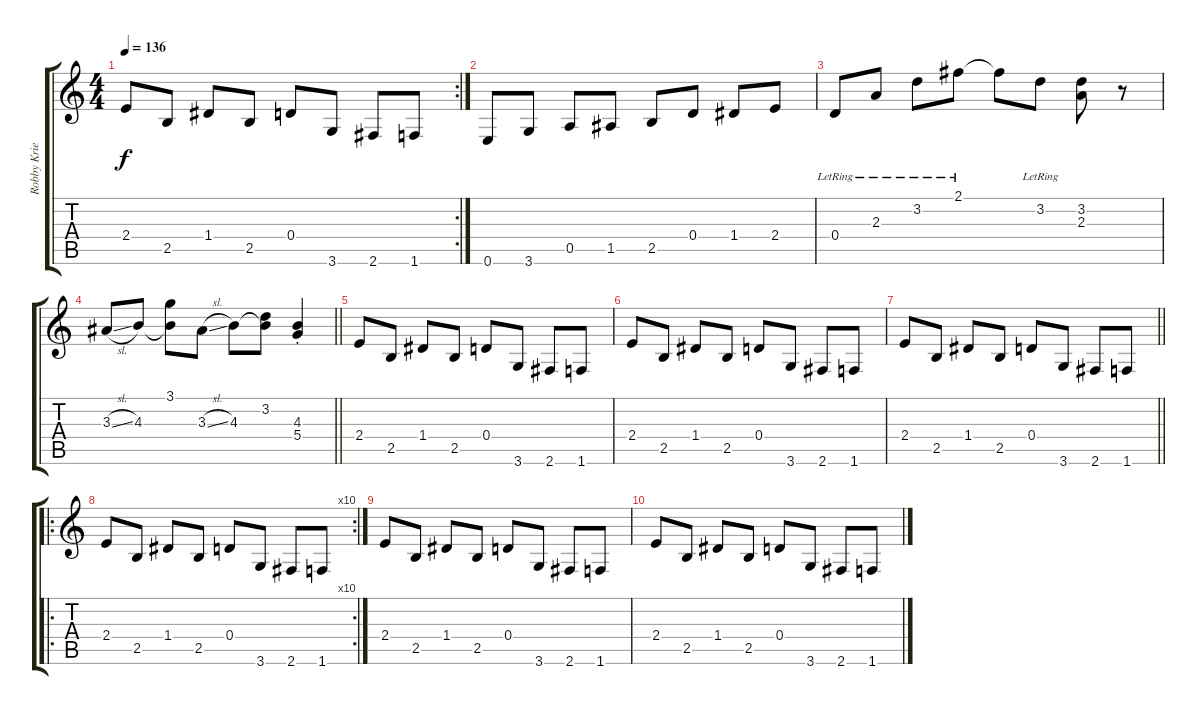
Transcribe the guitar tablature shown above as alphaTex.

\track ("Robby Krieger rhythm" "Robby Krie") {instrument overdrivenguitar}
\staff {score tabs}
\tuning (E4 B3 G3 D3 A2 E2) {hide}
\rc 2
\ts (4 4)
\tempo 136
\clef g2
\ks c
2.4.8{dy f} 2.5.8 1.4.8 2.5.8 0.4.8 3.6.8 2.6.8 1.6.8 |
0.6.8 3.6.8 0.5.8 1.5.8 2.5.8 0.4.8 1.4.8 2.4.8 |
0.4{lr}.8 2.3{lr}.8 3.2{lr}.8 2.1{lr}.8 2.1{t}.8 3.2{lr}.8 (3.2 2.3).8 r.8 |
\barLineRight lightlight
3.3{sl}.8 4.3.8 (3.1 4.3{t}).8 3.3{sl}.8 4.3.8 (3.2 4.3{t}).8 (4.3{st} 5.4{st}).4 |
2.4.8 2.5.8 1.4.8 2.5.8 0.4.8 3.6.8 2.6.8 1.6.8 |
2.4.8 2.5.8 1.4.8 2.5.8 0.4.8 3.6.8 2.6.8 1.6.8 |
\barLineRight lightlight
2.4.8 2.5.8 1.4.8 2.5.8 0.4.8 3.6.8 2.6.8 1.6.8 |
\ro
\rc 10
2.4.8 2.5.8 1.4.8 2.5.8 0.4.8 3.6.8 2.6.8 1.6.8 |
2.4.8 2.5.8 1.4.8 2.5.8 0.4.8 3.6.8 2.6.8 1.6.8 |
2.4.8 2.5.8 1.4.8 2.5.8 0.4.8 3.6.8 2.6.8 1.6.8
